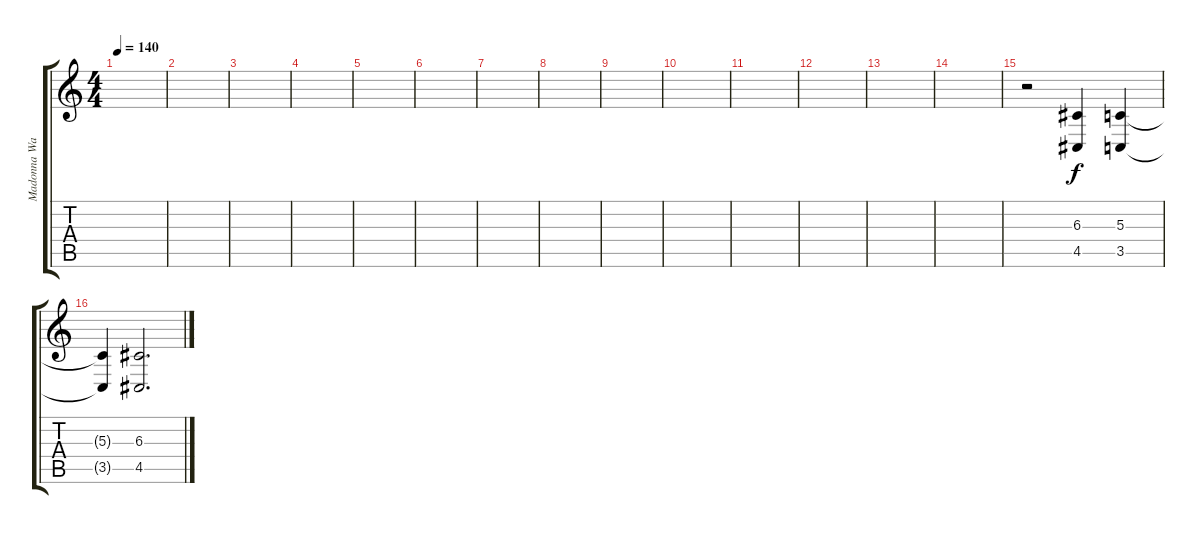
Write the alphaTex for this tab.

\track ("Madonna Wayne Gacy" "Madonna Wa") {instrument choiraahs}
\staff {score tabs}
\tuning (E4 B3 G3 D3 A2 E2) {hide}
\ts (4 4)
\tempo 140
\clef g2
\ks c
|
|
|
|
|
|
|
|
|
|
|
|
|
|
r.2{volume 9} (6.3 4.5).4 (5.3 3.5).4 |
(5.3{t} 3.5{t}).4 (6.3 4.5).2{d}
